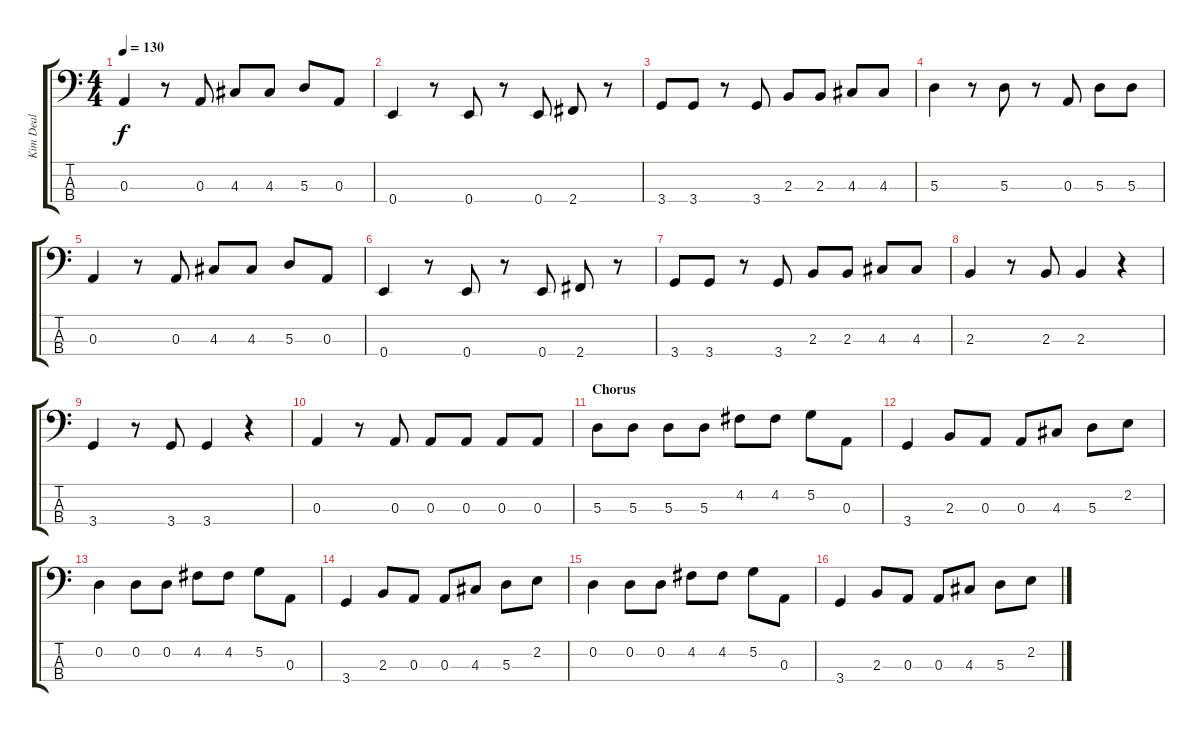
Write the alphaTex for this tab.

\track ("Kim Deal" "Kim Deal") {instrument electricbasspick}
\staff {score tabs}
\tuning (G2 D2 A1 E1) {hide}
\ts (4 4)
\tempo 130
\clef f4
\ks c
0.3.4{dy f} r.8 0.3.8 4.3.8 4.3.8 5.3.8 0.3.8 |
0.4.4 r.8 0.4.8 r.8 0.4.8 2.4.8 r.8 |
3.4.8 3.4.8 r.8 3.4.8 2.3.8 2.3.8 4.3.8 4.3.8 |
5.3.4 r.8 5.3.8 r.8 0.3.8 5.3.8 5.3.8 |
0.3.4 r.8 0.3.8 4.3.8 4.3.8 5.3.8 0.3.8 |
0.4.4 r.8 0.4.8 r.8 0.4.8 2.4.8 r.8 |
3.4.8 3.4.8 r.8 3.4.8 2.3.8 2.3.8 4.3.8 4.3.8 |
\section ("" "")
2.3.4 r.8 2.3.8 2.3.4 r.4 |
3.4.4 r.8 3.4.8 3.4.4 r.4 |
0.3.4 r.8 0.3.8 0.3.8 0.3.8 0.3.8 0.3.8 |
\section ("" "Chorus")
5.3.8 5.3.8 5.3.8 5.3.8 4.2.8 4.2.8 5.2.8 0.3.8 |
3.4.4 2.3.8 0.3.8 0.3.8 4.3.8 5.3.8 2.2.8 |
0.2.4 0.2.8 0.2.8 4.2.8 4.2.8 5.2.8 0.3.8 |
3.4.4 2.3.8 0.3.8 0.3.8 4.3.8 5.3.8 2.2.8 |
0.2.4 0.2.8 0.2.8 4.2.8 4.2.8 5.2.8 0.3.8 |
3.4.4 2.3.8 0.3.8 0.3.8 4.3.8 5.3.8 2.2.8
